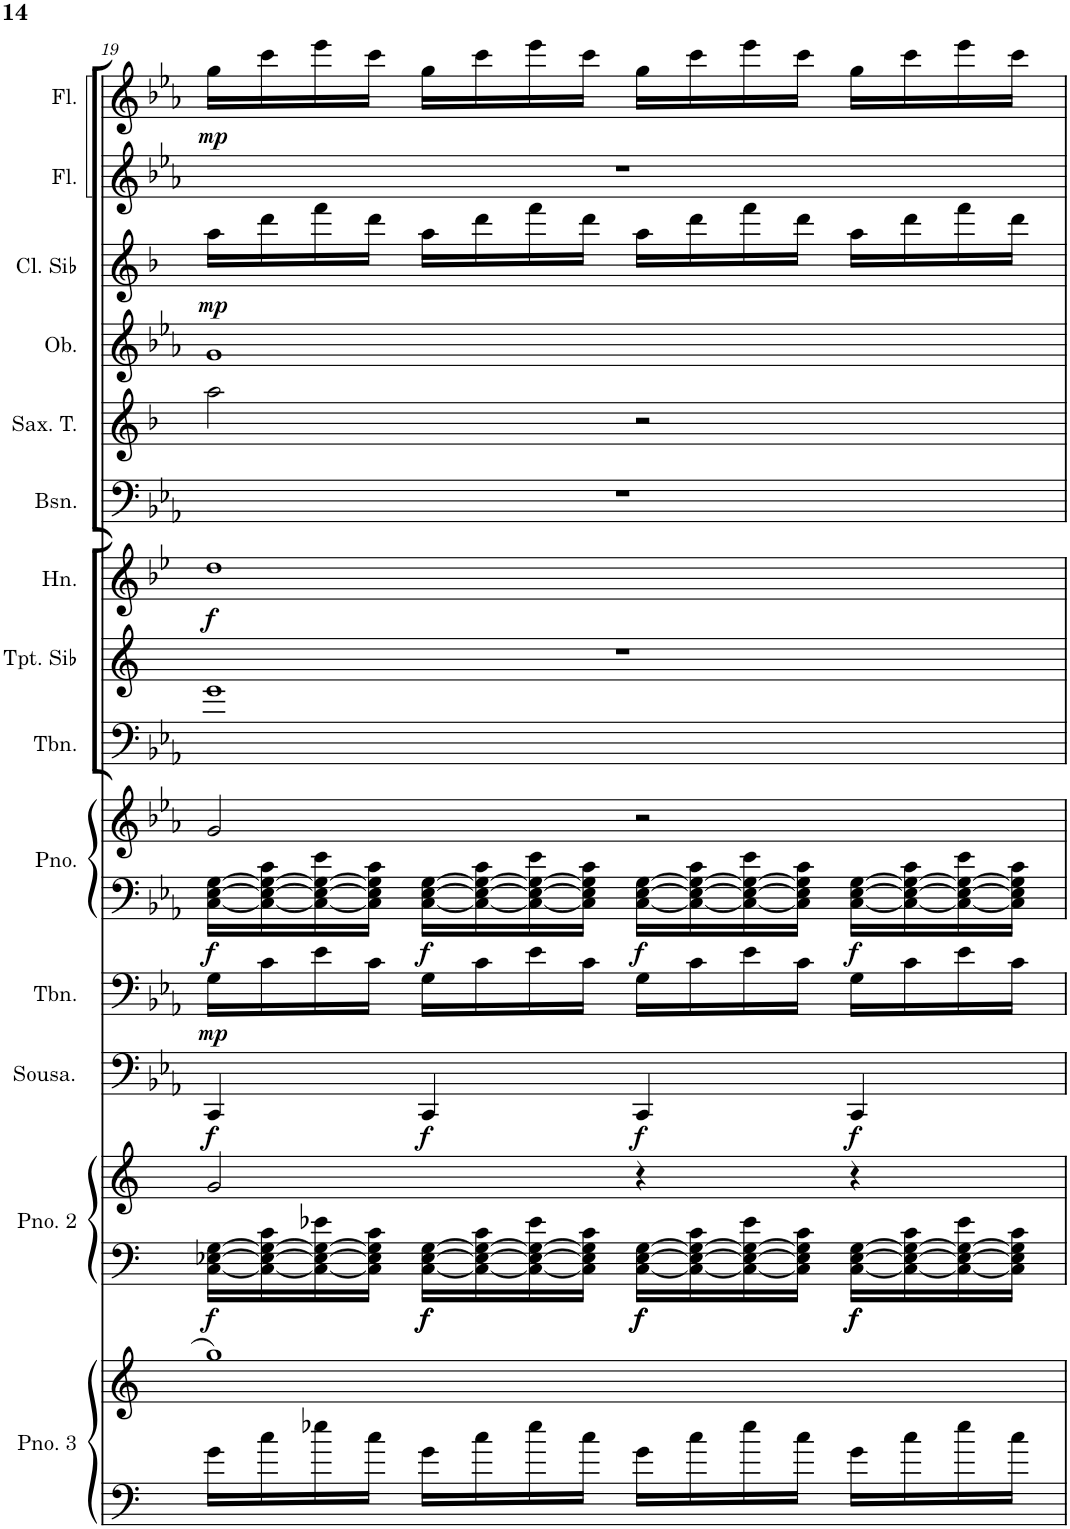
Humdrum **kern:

**kern	**kern	**kern	**kern	**dynam	**kern	**dynam	**kern	**dynam	**kern	**kern	**dynam	**kern	**kern	**kern	**dynam	**kern	**kern	**kern	**kern	**dynam	**kern	**kern	**dynam
*part14	*part14	*part13	*part13	*part13	*part12	*part12	*part11	*part11	*part10	*part10	*part10	*part9	*part8	*part7	*part7	*part6	*part5	*part4	*part3	*part3	*part2	*part1	*part1
*staff17	*staff16	*staff15	*staff14	*staff14/15	*staff13	*staff13	*staff12	*staff12	*staff11	*staff10	*staff10/11	*staff9	*staff8	*staff7	*staff7	*staff6	*staff5	*staff4	*staff3	*staff3	*staff2	*staff1	*staff1
*I"Piano 3	*	*I"Piano 2	*	*	*I"Sousafón	*	*I"Trombone	*	*I"Piano	*	*	*I"Trombón	*I"Trompeta en Sib	*I"Horn	*	*I"Bassoon	*I"Saxofón tenor	*I"Oboe	*I"Clarinete en Sib	*	*I"Flauta	*I"Flauta	*
*I'Pno. 3	*	*I'Pno. 2	*	*	*I'Sousa.	*	*I'Tbn.	*	*I'Pno.	*	*	*I'Tbn.	*I'Tpt. Sib	*I'Hn.	*	*I'Bsn.	*I'Sax. T.	*I'Ob.	*I'Cl. Sib	*	*I'Fl.	*I'Fl.	*
!!LO:PB:g=z
*clefF4	*clefG2	*clefF4	*clefG2	*	*clefF4	*	*clefF4	*	*clefF4	*clefG2	*	*clefF4	*clefG2	*clefG2	*	*clefF4	*clefG2	*clefG2	*clefG2	*	*clefG2	*clefG2	*
*	*	*	*	*	*	*	*	*	*	*	*	*	*Trd1c2	*Trd4c7	*	*	*Trd8c14	*	*Trd1c2	*	*	*	*
*k[]	*k[]	*k[]	*k[]	*	*k[b-e-a-]	*	*k[b-e-a-]	*	*k[b-e-a-]	*k[b-e-a-]	*	*k[b-e-a-]	*k[]	*k[b-e-]	*	*k[b-e-a-]	*k[b-]	*k[b-e-a-]	*k[b-]	*	*k[b-e-a-]	*k[b-e-a-]	*
*M4/4	*M4/4	*M4/4	*M4/4	*	*M4/4	*	*M4/4	*	*M4/4	*M4/4	*	*M4/4	*M4/4	*M4/4	*	*M4/4	*M4/4	*M4/4	*M4/4	*	*M4/4	*M4/4	*
=19	=19	=19	=19	=19	=19	=19	=19	=19	=19	=19	=19	=19	=19	=19	=19	=19	=19	=19	=19	=19	=19	=19	=19
!	!	!	!	!LO:DY:b=2	!	!LO:DY:b	!	!LO:DY:b	!	!	!LO:DY:b=2	!	!	!	!LO:DY:b	!	!	!	!	!LO:DY:b	!	!	!LO:DY:b
16g\LL	1gg	[16C\ [16E-X\ [16G\LL	2g/	f	4CC/	f	16G\LL	mp	[16C\ [16E-\ [16G\LL	2g/	f	1g	1r	1dd	f	1r	2aa\	1g	16aa\LL	mp	1r	16gg\LL	mp
16cc\	.	16C\_ 16E-\_ 16G\_ 16c\	.	.	.	.	16c\	.	16C\_ 16E-\_ 16G\_ 16c\	.	.	.	.	.	.	.	.	.	16ddd\	.	.	16ccc\	.
16ee-X\	.	16C\_ 16E-\_ 16G\_ 16e-X\	.	.	.	.	16e-\	.	16C\_ 16E-\_ 16G\_ 16e-\	.	.	.	.	.	.	.	.	.	16fff\	.	.	16eee-\	.
16cc\JJ	.	16C\] 16E-\] 16G\] 16c\JJ	.	.	.	.	16c\JJ	.	16C\] 16E-\] 16G\] 16c\JJ	.	.	.	.	.	.	.	.	.	16ddd\JJ	.	.	16ccc\JJ	.
!	!	!	!	!LO:DY:b=2	!	!	!	!	!	!	!	!	!	!	!	!	!	!	!	!	!	!	!
!	!	!	!	!LO:DY:n=1:b=2	!	!LO:DY:b	!	!	!	!	!LO:DY:b=2	!	!	!	!	!	!	!	!	!	!	!	!
16g\LL	.	[16C\ [16E-\ [16G\LL	.	f f	4CC/	f	16G\LL	.	[16C\ [16E-\ [16G\LL	.	f	.	.	.	.	.	.	.	16aa\LL	.	.	16gg\LL	.
16cc\	.	16C\_ 16E-\_ 16G\_ 16c\	.	.	.	.	16c\	.	16C\_ 16E-\_ 16G\_ 16c\	.	.	.	.	.	.	.	.	.	16ddd\	.	.	16ccc\	.
16ee-\	.	16C\_ 16E-\_ 16G\_ 16e-\	.	.	.	.	16e-\	.	16C\_ 16E-\_ 16G\_ 16e-\	.	.	.	.	.	.	.	.	.	16fff\	.	.	16eee-\	.
16cc\JJ	.	16C\] 16E-\] 16G\] 16c\JJ	.	.	.	.	16c\JJ	.	16C\] 16E-\] 16G\] 16c\JJ	.	.	.	.	.	.	.	.	.	16ddd\JJ	.	.	16ccc\JJ	.
!	!	!	!	!LO:DY:n=2:b=2	!	!	!	!	!	!	!	!	!	!	!	!	!	!	!	!	!	!	!
!	!	!	!	!LO:DY:n=3:b=2	!	!LO:DY:b	!	!	!	!	!LO:DY:b=2	!	!	!	!	!	!	!	!	!	!	!	!
16g\LL	.	[16C\ [16E-\ [16G\LL	4r	f f	4CC/	f	16G\LL	.	[16C\ [16E-\ [16G\LL	2r	f	.	.	.	.	.	2r	.	16aa\LL	.	.	16gg\LL	.
16cc\	.	16C\_ 16E-\_ 16G\_ 16c\	.	.	.	.	16c\	.	16C\_ 16E-\_ 16G\_ 16c\	.	.	.	.	.	.	.	.	.	16ddd\	.	.	16ccc\	.
16ee-\	.	16C\_ 16E-\_ 16G\_ 16e-\	.	.	.	.	16e-\	.	16C\_ 16E-\_ 16G\_ 16e-\	.	.	.	.	.	.	.	.	.	16fff\	.	.	16eee-\	.
16cc\JJ	.	16C\] 16E-\] 16G\] 16c\JJ	.	.	.	.	16c\JJ	.	16C\] 16E-\] 16G\] 16c\JJ	.	.	.	.	.	.	.	.	.	16ddd\JJ	.	.	16ccc\JJ	.
!	!	!	!	!LO:DY:n=4:b=2	!	!	!	!	!	!	!	!	!	!	!	!	!	!	!	!	!	!	!
!	!	!	!	!LO:DY:n=5:b=2	!	!LO:DY:b	!	!	!	!	!LO:DY:b=2	!	!	!	!	!	!	!	!	!	!	!	!
16g\LL	.	[16C\ [16E-\ [16G\LL	4r	f f	4CC/	f	16G\LL	.	[16C\ [16E-\ [16G\LL	.	f	.	.	.	.	.	.	.	16aa\LL	.	.	16gg\LL	.
16cc\	.	16C\_ 16E-\_ 16G\_ 16c\	.	.	.	.	16c\	.	16C\_ 16E-\_ 16G\_ 16c\	.	.	.	.	.	.	.	.	.	16ddd\	.	.	16ccc\	.
16ee-\	.	16C\_ 16E-\_ 16G\_ 16e-\	.	.	.	.	16e-\	.	16C\_ 16E-\_ 16G\_ 16e-\	.	.	.	.	.	.	.	.	.	16fff\	.	.	16eee-\	.
16cc\JJ	.	16C\] 16E-\] 16G\] 16c\JJ	.	.	.	.	16c\JJ	.	16C\] 16E-\] 16G\] 16c\JJ	.	.	.	.	.	.	.	.	.	16ddd\JJ	.	.	16ccc\JJ	.
=	=	=	=	=	=	=	=	=	=	=	=	=	=	=	=	=	=	=	=	=	=	=	=
*-	*-	*-	*-	*-	*-	*-	*-	*-	*-	*-	*-	*-	*-	*-	*-	*-	*-	*-	*-	*-	*-	*-	*-
